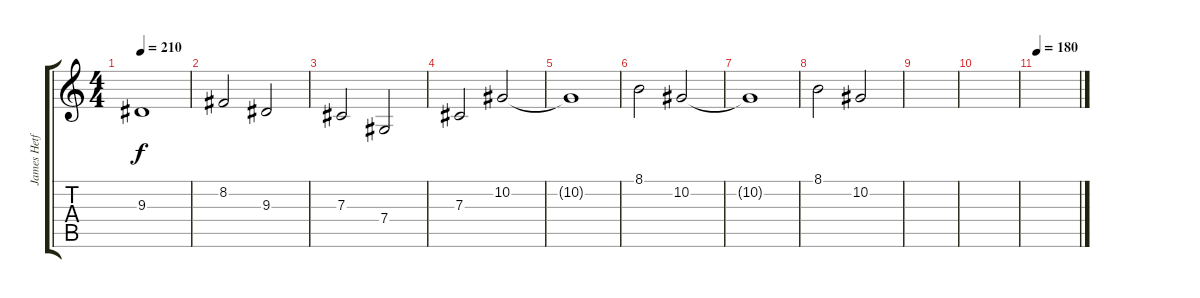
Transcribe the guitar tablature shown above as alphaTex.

\track ("James Hetfield Voc" "James Hetf") {instrument choiraahs}
\staff {score tabs}
\tuning (Eb4 Bb3 Gb3 Db3 Ab2 Eb2) {hide}
\ts (4 4)
\tempo 210
\clef g2
\ks c
9.3{t}.1{dy f} |
8.2.2 9.3.2 |
7.3.2 7.4.2 |
7.3.2 10.2.2 |
10.2{t}.1 |
8.1.2 10.2.2 |
10.2{t}.1 |
8.1.2 10.2.2 |
|
|
\tempo 180
